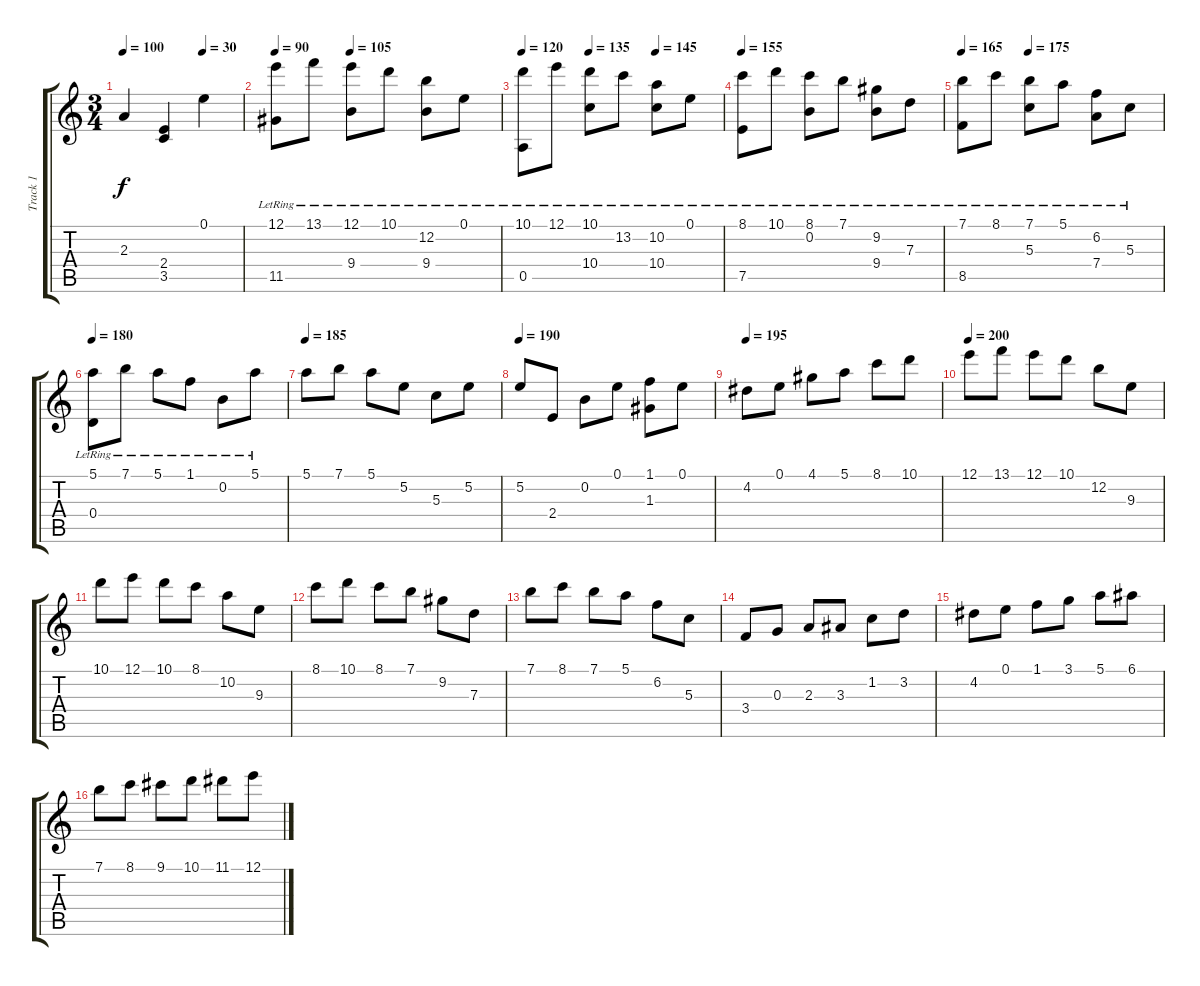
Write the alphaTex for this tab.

\track ("Track 1" "Track 1") {instrument acousticguitarnylon}
\staff {score tabs}
\tuning (E4 B3 G3 D3 A2 E2) {hide}
\ts (3 4)
\tempo 100
\tempo (30 0.6666666666666666)
\clef g2
\ks aminor
2.3.4{dy f} (2.4 3.5).4 0.1.4 |
\tempo 90
\tempo (105 0.3333333333333333)
(12.1{lr} 11.5{lr}).8 13.1{lr}.8 (12.1{lr} 9.4{lr}).8 10.1{lr}.8 (12.2{lr} 9.4{lr}).8 0.1{lr}.8 |
\tempo 120
\tempo (135 0.3333333333333333)
\tempo (145 0.6666666666666666)
(10.1{lr} 0.5{lr}).8 12.1{lr}.8 (10.1{lr} 10.4{lr}).8 13.2{lr}.8 (10.2{lr} 10.4{lr}).8 0.1{lr}.8 |
\tempo 155
(8.1{lr} 7.5).8 10.1{lr}.8 (8.1{lr} 0.2).8 7.1{lr}.8 (9.2{lr} 9.4).8 7.3{lr}.8 |
\tempo 165
\tempo (175 0.3333333333333333)
(7.1{lr} 8.5).8 8.1{lr}.8 (7.1{lr} 5.3).8 5.1{lr}.8 (6.2{lr} 7.4).8 5.3{lr}.8 |
\tempo 180
(5.1{lr} 0.4).8 7.1{lr}.8 5.1{lr}.8 1.1{lr}.8 0.2{lr}.8 5.1{lr}.8 |
\tempo 185
5.1.8 7.1.8 5.1.8 5.2.8 5.3.8 5.2.8 |
\tempo 190
5.2.8 2.4.8 0.2.8 0.1.8 (1.1 1.3).8 0.1.8 |
\tempo 195
4.2.8 0.1.8 4.1.8 5.1.8 8.1.8 10.1.8 |
\tempo 200
12.1.8 13.1.8 12.1.8 10.1.8 12.2.8 9.3.8 |
10.1.8 12.1.8 10.1.8 8.1.8 10.2.8 9.3.8 |
8.1.8 10.1.8 8.1.8 7.1.8 9.2.8 7.3.8 |
7.1.8 8.1.8 7.1.8 5.1.8 6.2.8 5.3.8 |
3.4.8 0.3.8 2.3.8 3.3.8 1.2.8 3.2.8 |
4.2.8 0.1.8 1.1.8 3.1.8 5.1.8 6.1.8 |
7.1.8 8.1.8 9.1.8 10.1.8 11.1.8 12.1.8
